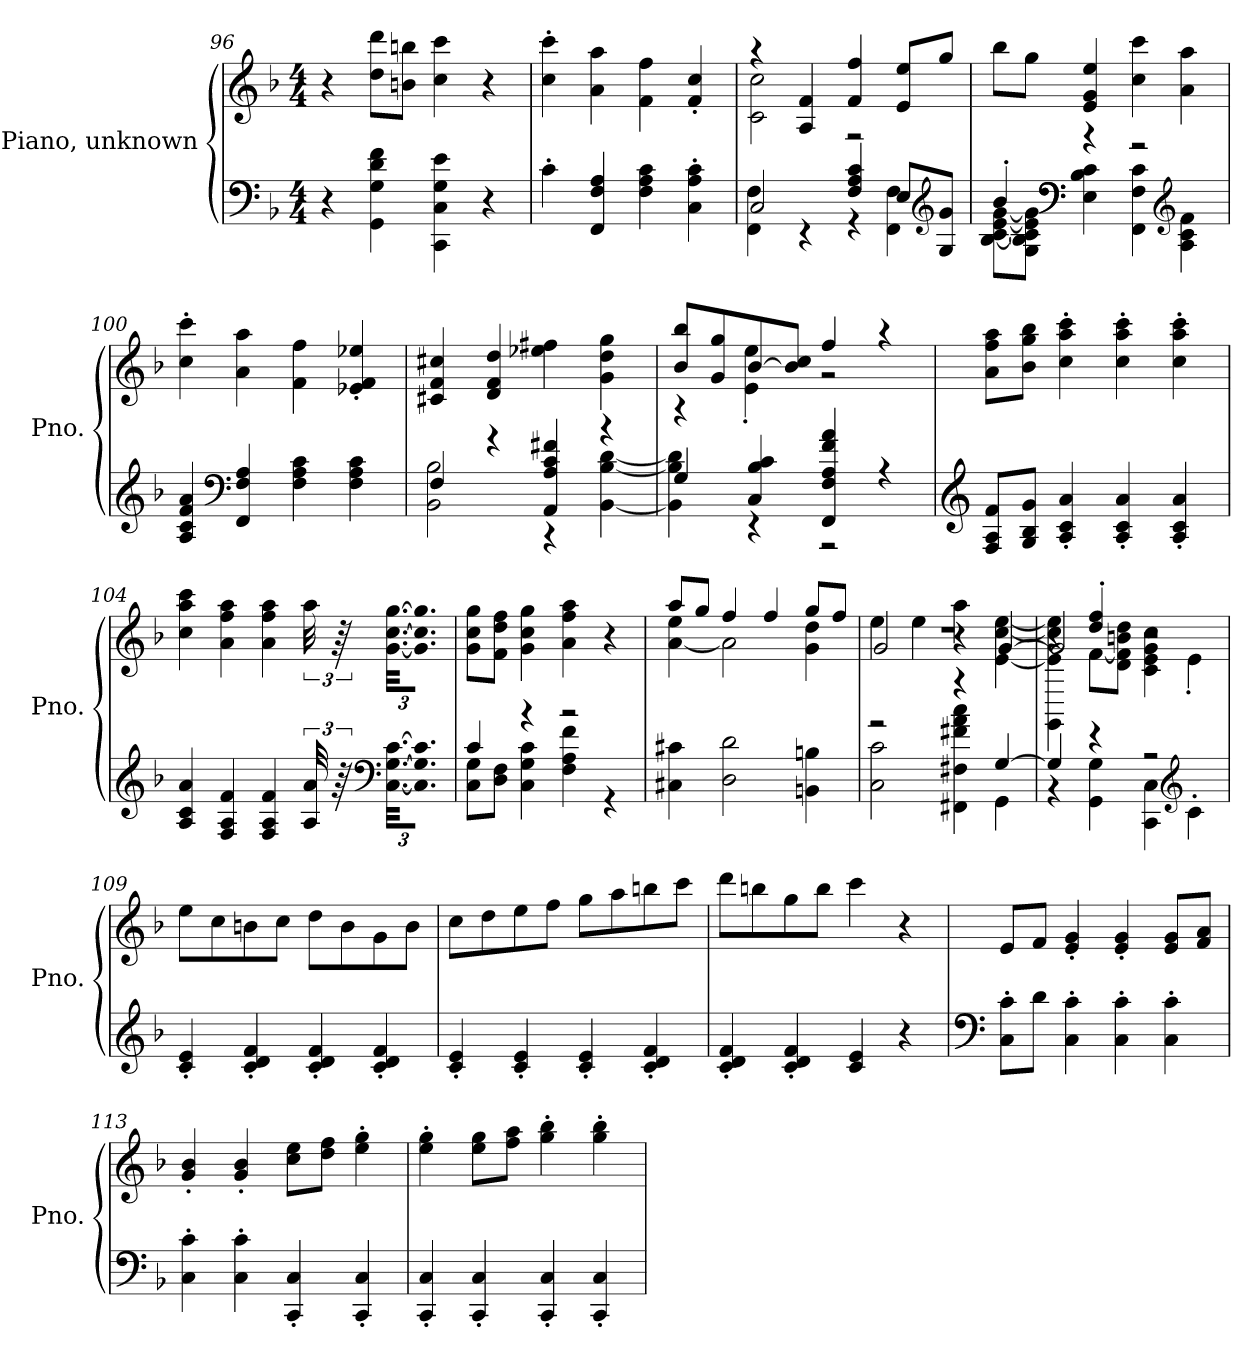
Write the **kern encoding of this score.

**kern	**kern
*part1	*part1
*staff2	*staff1
*I"Piano, unknown	*
*I'Pno.	*
*clefF4	*clefG2
*k[b-]	*k[b-]
*M4/4	*M4/4
=96	=96
4r	4r
4GG\ 4G\ 4d\ 4f\	8dd\ 8ddd\L
.	8bn\ 8bbn\J
4CC\ 4C\ 4G\ 4e\	4cc\ 4ccc\
4r	4r
=97	=97
4c'\	4cc\' 4ccc\'
4FF/ 4F/ 4A/	4a\ 4aa\
4F\ 4A\ 4c\	4f\ 4ff\
4C\' 4A\' 4c\'	4f/' 4cc/'
=98	=98
*^	*^
2C/	4FF\ 4F\	4r	2c\ 2cc\
.	4r	4A/ 4f/	.
4F/ 4A/ 4c/	4r	4f/ 4ff/	2r
8E/L	4FF\ 4F\	8e/ 8ee/L	.
*clefG2	*	*	*
8G/ 8g/J	.	8gg/J	.
*	*	*v	*v
!!LO:LB:g=z
=99	=99	=99
4b-'/	[8B-\ [8c\ [8e\ [8g\L	8bb-\L
.	8G\ 8B-\] 8c\] 8e\] 8g\]J	8gg\J
*clefF4	*	*
4r	4E\ 4B-\ 4c\	4e/ 4g/ 4ee/
2r	4FF\ 4F\ 4c\	4cc\ 4ccc\
*clefG2	*	*
.	4A\ 4c\ 4f\	4a\ 4aa\
*v	*v	*
=100	=100
4A/ 4c/ 4f/ 4a/	4cc\' 4ccc\'
*clefF4	*
4FF/ 4F/ 4A/	4a\ 4aa\
4F\ 4A\ 4c\	4f\ 4ff\
4F\ 4A\ 4c\	4e-X/' 4f/' 4ee-X/'
=101	=101
*^	*
4F/	2BB-\ 2B-\	4c#X/ 4f/ 4cc#X/
4r	.	4d/ 4f/ 4dd/
4AA/ 4A/ 4c/ 4f#X/	4r	4ee-X\ 4ff#X\
4r	[4BB-\ [4B-\ [4d\	4g\ 4dd\ 4gg\
=102	=102	=102
*	*	*^
4G/	4BB-\] 4B-\] 4d\]	8b-/ 8bb-/L	4r
.	.	8g/ 8gg/	.
4C/ 4B-/ 4c/	4r	[8b-/	4e\' 4ee\'
.	.	8b-/] 8cc/J	.
4FF/ 4F/ 4A/ 4f/ 4a/	2r	4ff/	2r
4r	.	4r	.
*v	*v	*	*
*	*v	*v
=103	=103
*clefG2	*
8F/ 8A/ 8f/L	8a\ 8ff\ 8aa\L
8G/ 8B-/ 8g/J	8b-\ 8gg\ 8bb-\J
4A/' 4c/' 4a/'	4cc\' 4aa\' 4ccc\'
4A/' 4c/' 4a/'	4cc\' 4aa\' 4ccc\'
4A/' 4c/' 4a/'	4cc\' 4aa\' 4ccc\'
!!LO:PB:g=z
=104	=104
4A/ 4c/ 4a/	4cc\ 4aa\ 4ccc\
4F/ 4A/ 4f/	4a\ 4ff\ 4aa\
4F/ 4A/ 4f/	4a\ 4ff\ 4aa\
48A/ 48a/	48aa\
96r	96r
*clefF4	*
[48.C\ [48.G\ [48.c\KKL	[48.g\ [48.cc\ [48.gg\KKL
8.C\] 8.G\] 8.c\]J	8.g\] 8.cc\] 8.gg\]J
=105	=105
*^	*
4c/	8C\ 8G\L	8g\ 8cc\ 8gg\L
.	8D\ 8F\J	8f\ 8dd\ 8ff\J
4r	4C\ 4G\ 4c\	4g\ 4cc\ 4gg\
2r	4F\ 4A\ 4f\	4a\ 4ff\ 4aa\
.	4r	4r
*v	*v	*
=106	=106
*	*^
4C#X\ 4c#X\	8aa/L	[4a\ 4ee\
.	8gg/J	.
2D\ 2d\	4ff/	2a\]
.	4ff/	.
4BBn\ 4Bn\	8gg/L	4g\ 4dd\
.	8ff/J	.
=107	=107	=107
*^	*	*^
2r	2C\ 2c\	1r	4ee\	2g/
.	.	.	4ee\	.
4r	4FF#X\ 4F#X\ 4f#X\ 4a\ 4cc\	.	4aa\	4r
[4G/	4GG\	.	[4e\ [4cc\ [4ee\	[4g/
=108	=108	=108	=108	=108
4G/]	4r	4r	4GG\ 4e\] 4cc\] 4ee\]	2g/]
4r	4GG\ 4G\	4dd/' 4ff/'	[8f\L	.
.	.	.	8d\ 8f\] 8bn\ 8dd\J	.
2r	4CC\ 4C\	2r	4c\ 4e\ 4g\ 4cc\	2r
*clefG2	*	*	*	*
.	4c'\	.	4e'\	.
*v	*v	*	*	*
*	*v	*v	*v
!!LO:LB:g=z
=109	=109
4c/' 4e/'	8ee\L
.	8cc\
4c/' 4d/' 4f/'	8bn\
.	8cc\J
4c/' 4d/' 4f/'	8dd\L
.	8b\
4c/' 4d/' 4f/'	8g\
.	8b\J
=110	=110
4c/' 4e/'	8cc\L
.	8dd\
4c/' 4e/'	8ee\
.	8ff\J
4c/' 4e/'	8gg\L
.	8aa\
4c/' 4d/' 4f/'	8bbn\
.	8ccc\J
=111	=111
4c/' 4d/' 4f/'	8ddd\L
.	8bbn\
4c/' 4d/' 4f/'	8gg\
.	8bb\J
4c/ 4e/	4ccc\
4r	4r
=112	=112
*clefF4	*
8C\' 8c\'L	8e/L
8d\J	8f/J
4C\' 4c\'	4e/' 4g/'
4C\' 4c\'	4e/' 4g/'
4C\' 4c\'	8e/ 8g/L
.	8f/ 8a/J
=113	=113
4C\' 4c\'	4g/' 4b-/'
4C\' 4c\'	4g/' 4b-/'
4CC/' 4C/'	8cc\ 8ee\L
.	8dd\ 8ff\J
4CC/' 4C/'	4ee\' 4gg\'
!!LO:LB:g=z
=114	=114
4CC/' 4C/'	4ee\' 4gg\'
4CC/' 4C/'	8ee\ 8gg\L
.	8ff\ 8aa\J
4CC/' 4C/'	4gg\' 4bb-\'
4CC/' 4C/'	4gg\' 4bb-\'
=	=
*-	*-
